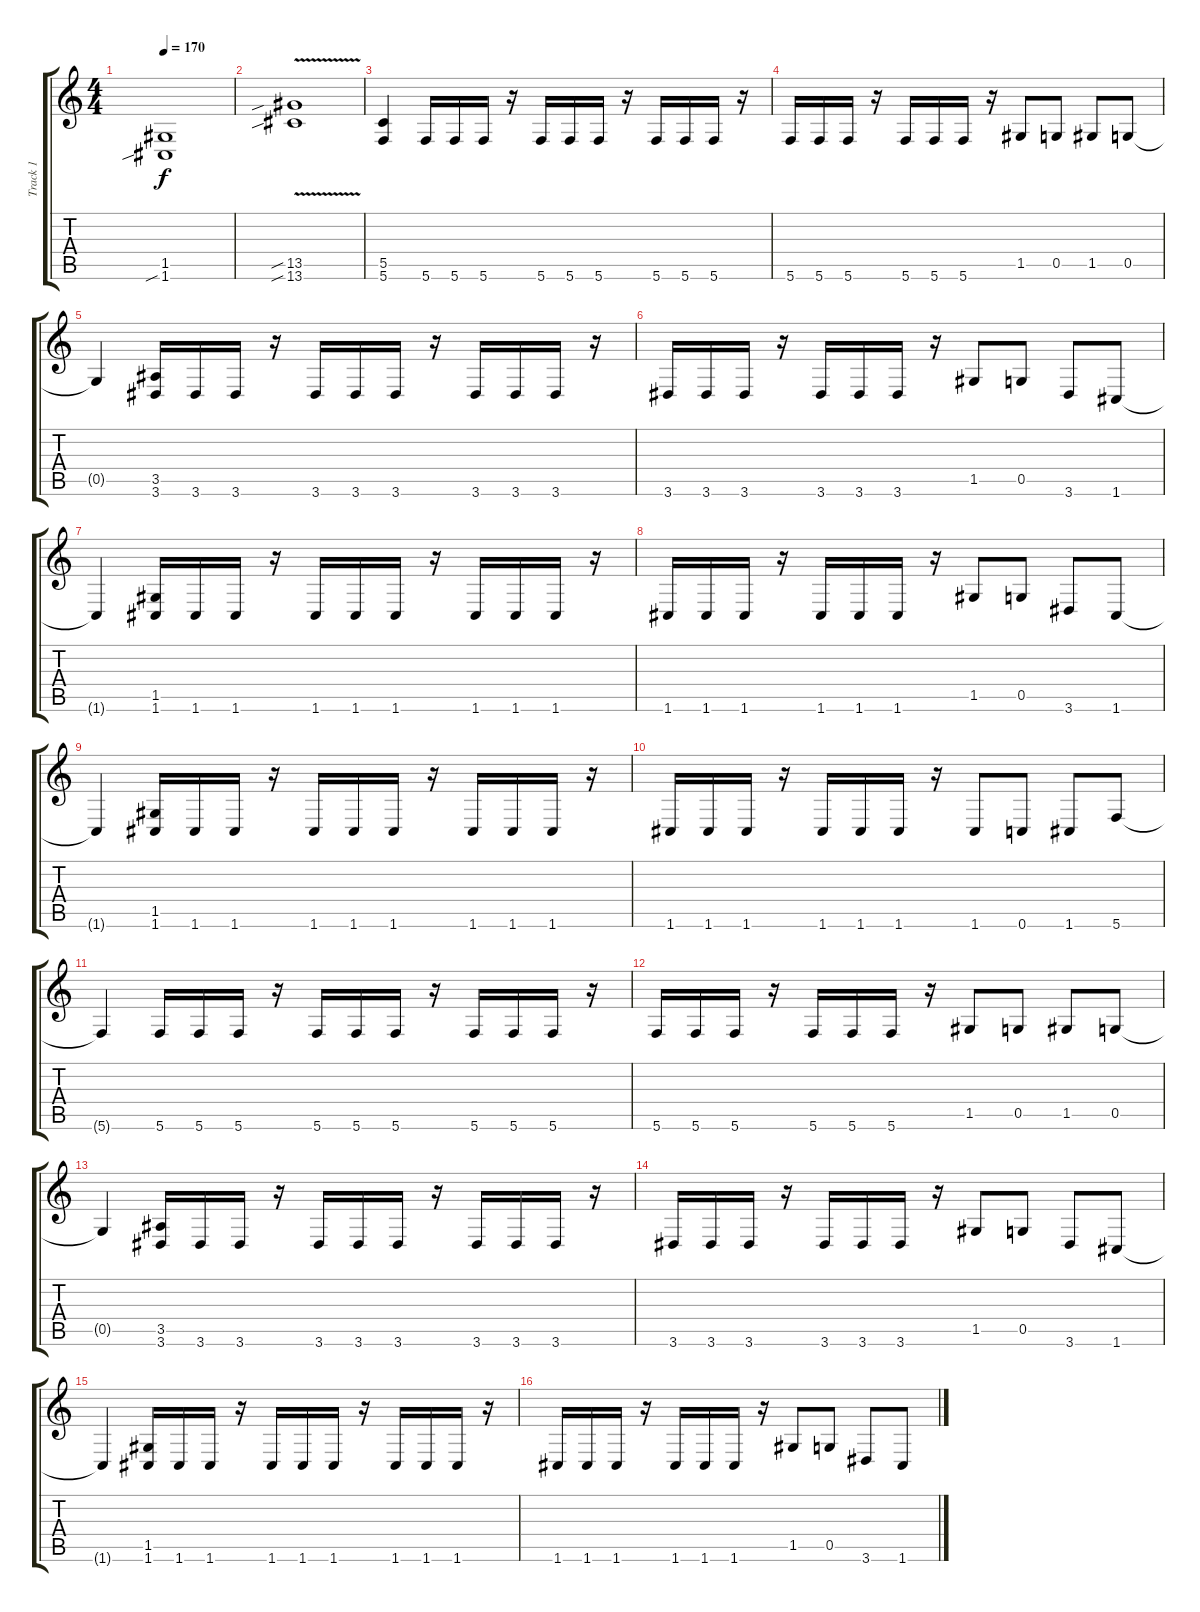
\track ("Track 1" "Track 1") {instrument distortionguitar}
\staff {score tabs}
\tuning (D4 A3 F3 C3 G2 C2) {hide}
\ts (4 4)
\tempo 170
\clef g2
\ks c
(1.5 1.6{sib}).1{dy f} |
(13.5{sib} 13.6{v sib}).1 |
(5.5 5.6).4 5.6.16 5.6.16 5.6.16 r.16 5.6.16 5.6.16 5.6.16 r.16 5.6.16 5.6.16 5.6.16 r.16 |
5.6.16 5.6.16 5.6.16 r.16 5.6.16 5.6.16 5.6.16 r.16 1.5.8 0.5.8 1.5.8 0.5.8 |
0.5{t}.4 (3.5 3.6).16 3.6.16 3.6.16 r.16 3.6.16 3.6.16 3.6.16 r.16 3.6.16 3.6.16 3.6.16 r.16 |
3.6.16 3.6.16 3.6.16 r.16 3.6.16 3.6.16 3.6.16 r.16 1.5.8 0.5.8 3.6.8 1.6.8 |
1.6{t}.4 (1.5 1.6).16 1.6.16 1.6.16 r.16 1.6.16 1.6.16 1.6.16 r.16 1.6.16 1.6.16 1.6.16 r.16 |
1.6.16 1.6.16 1.6.16 r.16 1.6.16 1.6.16 1.6.16 r.16 1.5.8 0.5.8 3.6.8 1.6.8 |
1.6{t}.4 (1.5 1.6).16 1.6.16 1.6.16 r.16 1.6.16 1.6.16 1.6.16 r.16 1.6.16 1.6.16 1.6.16 r.16 |
1.6.16 1.6.16 1.6.16 r.16 1.6.16 1.6.16 1.6.16 r.16 1.6.8 0.6.8 1.6.8 5.6.8 |
5.6{t}.4 5.6.16 5.6.16 5.6.16 r.16 5.6.16 5.6.16 5.6.16 r.16 5.6.16 5.6.16 5.6.16 r.16 |
5.6.16 5.6.16 5.6.16 r.16 5.6.16 5.6.16 5.6.16 r.16 1.5.8 0.5.8 1.5.8 0.5.8 |
0.5{t}.4 (3.5 3.6).16 3.6.16 3.6.16 r.16 3.6.16 3.6.16 3.6.16 r.16 3.6.16 3.6.16 3.6.16 r.16 |
3.6.16 3.6.16 3.6.16 r.16 3.6.16 3.6.16 3.6.16 r.16 1.5.8 0.5.8 3.6.8 1.6.8 |
1.6{t}.4 (1.5 1.6).16 1.6.16 1.6.16 r.16 1.6.16 1.6.16 1.6.16 r.16 1.6.16 1.6.16 1.6.16 r.16 |
1.6.16 1.6.16 1.6.16 r.16 1.6.16 1.6.16 1.6.16 r.16 1.5.8 0.5.8 3.6.8 1.6.8
